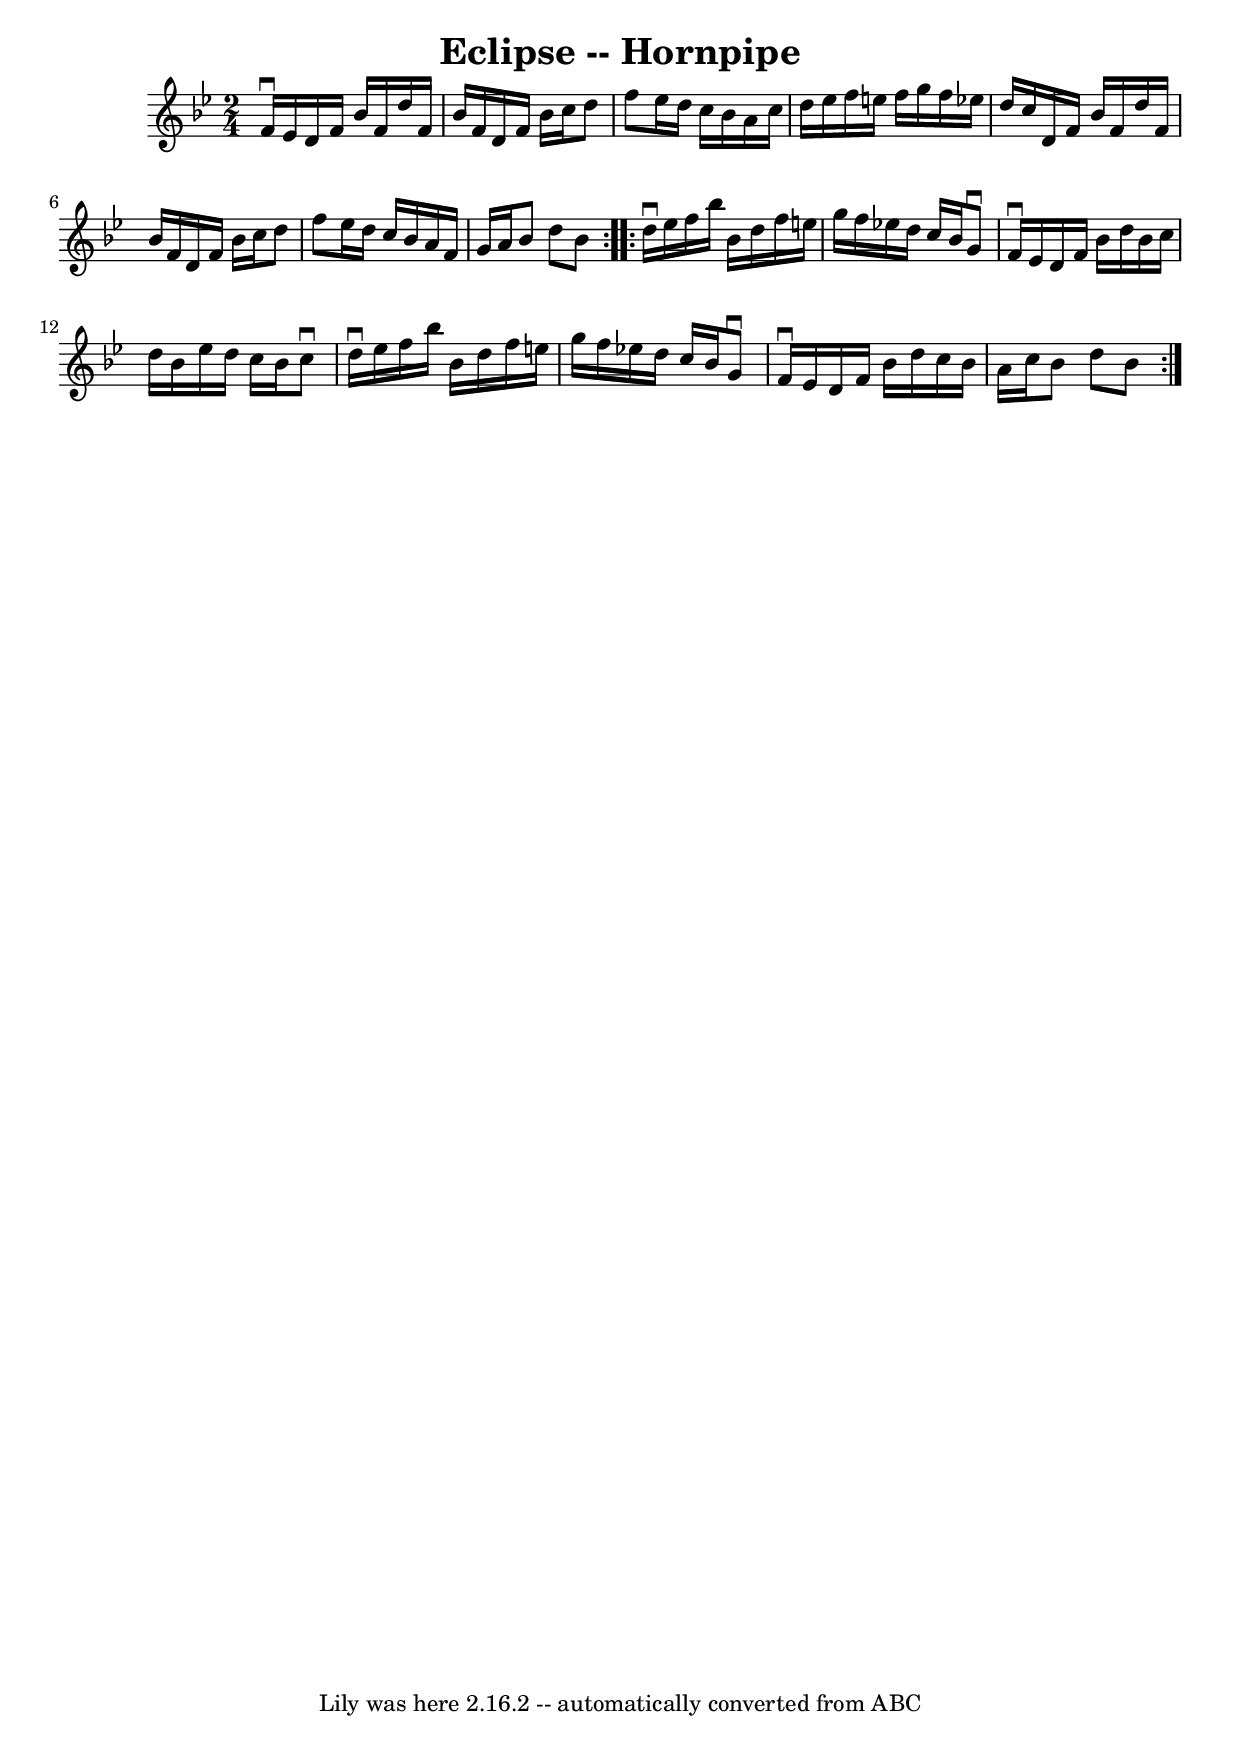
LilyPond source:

\version "2.16.2"
\include "Mammoth.ily"
\header {
  %% book = "Ryan's Mammoth Collection"
 crossRefNumber = "1"
 footnotes = "\\\\135 784"
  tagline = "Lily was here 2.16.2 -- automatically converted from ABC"
  title = "Eclipse -- Hornpipe"

}
voicedefault =  {



  \repeat volta 2 {

    \time 2/4      \key bf \major f'16^\downbow ef'16   |
 d'16 f'16 bf'16 f'16 d''16 f'16 bf'16 f'16     |
 d'16 f'16 bf'16 c''16 d''8 f''8     |
 ef''16 d''16 c''16 bf'16 a'16 c''16 d''16 ef''16     |
 f''16 e''16 f''16 g''16 f''16 ef''!16 d''16 c''16     |
 d'16 f'16 bf'16 f'16 d''16 f'16 bf'16 f'16     |
 d'16 f'16 bf'16 c''16 d''8 f''8     |
 ef''16 d''16 c''16 bf'16 a'16 f'16 g'16 a'16     |
 bf'8 d''8 bf'8  

  }     
  \repeat volta 2 { d''16^\downbow ef''16   |
 f''16 bf''16 bf'16 d''16 f''16 e''16 g''16 f''16     |
 ef''!16 d''16 c''16 bf'16 g'8^\downbow f'16^\downbow ef'16   |
 d'16 f'16 bf'16 d''16 bf'16 c''16 d''16 bf'16     |
 ef''16 d''16 c''16 bf'16 c''8^\downbow d''16^\downbow ef''16     |
 f''16 bf''16 bf'16 d''16 f''16 e''16 g''16 f''16     |
 ef''!16 d''16 c''16 bf'16 g'8^\downbow f'16^\downbow ef'16     |
 d'16 f'16 bf'16 d''16 c''16 bf'16 a'16 c''16     |
 bf'8 d''8 
 bf'8  
  }   

}

\score{
  <<

    \context Staff="default"
    {
      \voicedefault 
      
    }

  >>
  \layout {
    
  }
  \midi {
  }

}
